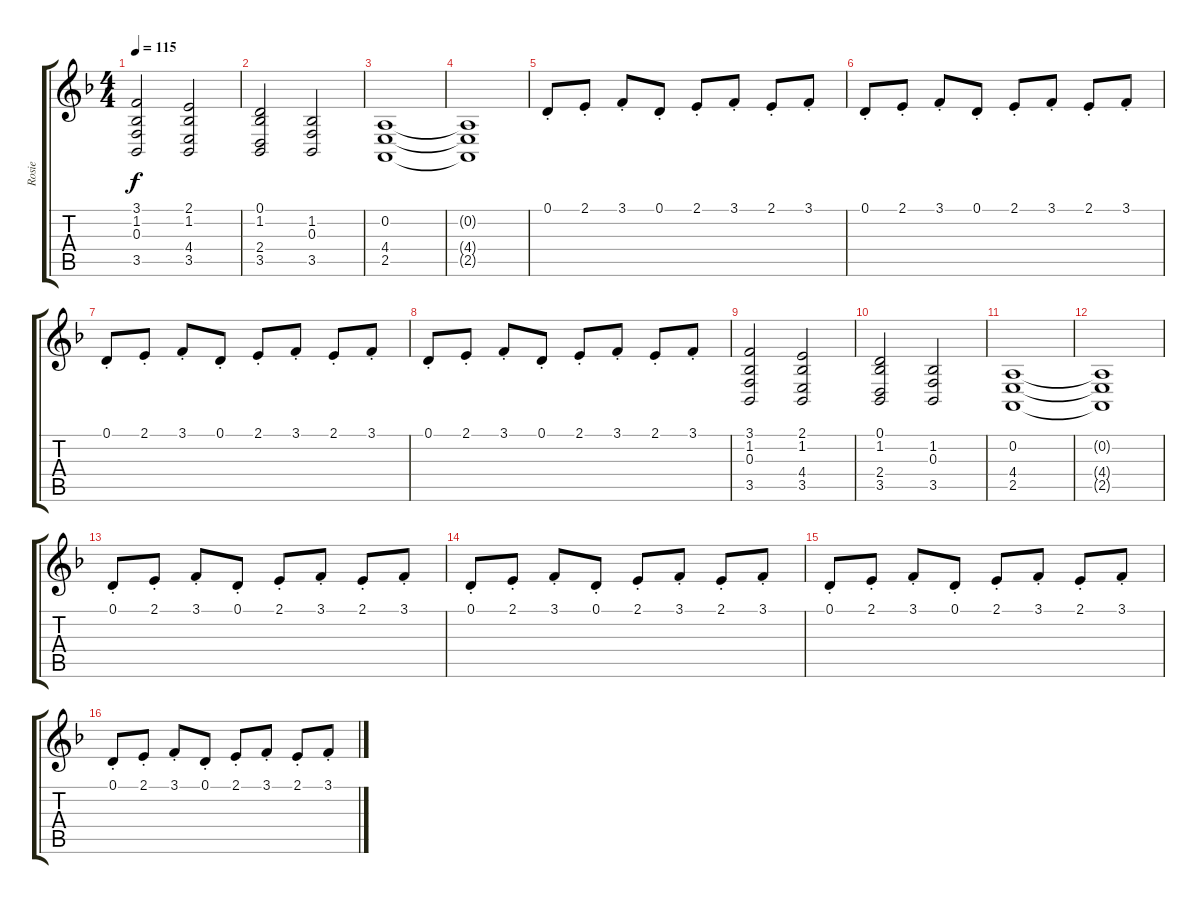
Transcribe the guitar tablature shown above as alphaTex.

\track ("Rosie" "Rosie") {instrument stringensemble1}
\staff {score tabs}
\tuning (D4 A3 F3 C3 G2 D2) {hide}
\ts (4 4)
\tempo 115
\clef g2
\ks dminor
(3.1 1.2 0.3 3.5).2{dy f} (2.1 1.2 4.4 3.5).2 |
(0.1 1.2 2.4 3.5).2 (1.2 0.3 3.5).2 |
(0.2 4.4 2.5).1 |
(0.2{t} 4.4{t} 2.5{t}).1 |
0.1{st}.8 2.1{st}.8 3.1{st}.8 0.1{st}.8 2.1{st}.8 3.1{st}.8 2.1{st}.8 3.1{st}.8 |
0.1{st}.8 2.1{st}.8 3.1{st}.8 0.1{st}.8 2.1{st}.8 3.1{st}.8 2.1{st}.8 3.1{st}.8 |
0.1{st}.8 2.1{st}.8 3.1{st}.8 0.1{st}.8 2.1{st}.8 3.1{st}.8 2.1{st}.8 3.1{st}.8 |
0.1{st}.8 2.1{st}.8 3.1{st}.8 0.1{st}.8 2.1{st}.8 3.1{st}.8 2.1{st}.8 3.1{st}.8 |
(3.1 1.2 0.3 3.5).2 (2.1 1.2 4.4 3.5).2 |
(0.1 1.2 2.4 3.5).2 (1.2 0.3 3.5).2 |
(0.2 4.4 2.5).1 |
(0.2{t} 4.4{t} 2.5{t}).1 |
0.1{st}.8 2.1{st}.8 3.1{st}.8 0.1{st}.8 2.1{st}.8 3.1{st}.8 2.1{st}.8 3.1{st}.8 |
0.1{st}.8 2.1{st}.8 3.1{st}.8 0.1{st}.8 2.1{st}.8 3.1{st}.8 2.1{st}.8 3.1{st}.8 |
0.1{st}.8 2.1{st}.8 3.1{st}.8 0.1{st}.8 2.1{st}.8 3.1{st}.8 2.1{st}.8 3.1{st}.8 |
0.1{st}.8 2.1{st}.8 3.1{st}.8 0.1{st}.8 2.1{st}.8 3.1{st}.8 2.1{st}.8 3.1{st}.8
